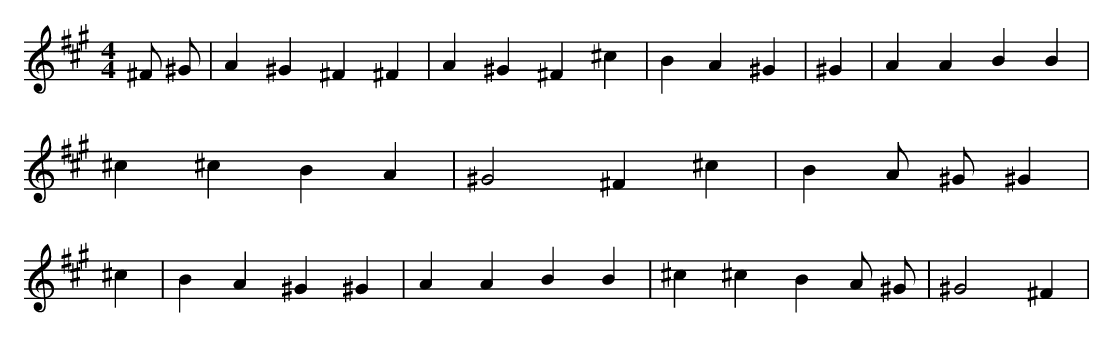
X:1
M:4/4
L:1/8
K:A
^F ^G | A2 ^G2 ^F2 ^F2 | A2 ^G2 ^F2 ^c2 | B2 A2 ^G2 | ^G2 | A2 A2 B2 B2 | ^c2 ^c2 B2 A2 | ^G4 ^F2 ^c2 | B2 A ^G ^G2 | ^c2 | B2 A2 ^G2 ^G2 | A2 A2 B2 B2 | ^c2 ^c2 B2 A ^G | ^G4 ^F2 |
